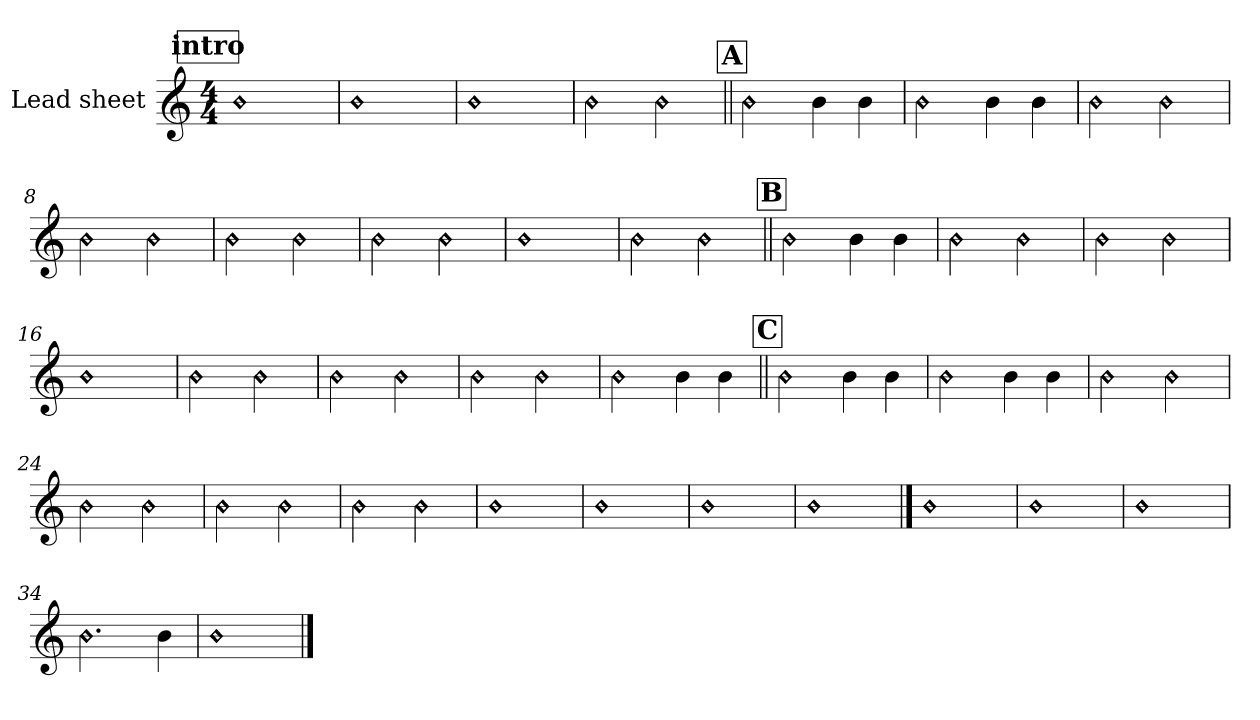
**kern
*part1
*staff1
*I"Lead sheet
*clefG2
*k[]
*a:
*M4/4
!!LO:REH:place=s1:a:t=intro
=1||
!LO:N:head=diamond
1b
=2
!LO:N:head=diamond
1b
=3
!LO:N:head=diamond
1b
=4
!LO:N:head=diamond
2b
!LO:N:head=diamond
2b
!!LO:LB:g=z
!!LO:REH:place=s1:a:t=A
=5||
!LO:N:head=diamond
2b
4b\
4b\
=6
!LO:N:head=diamond
2b
4b\
4b\
=7
!LO:N:head=diamond
2b
!LO:N:head=diamond
2b
=8
!LO:N:head=diamond
2b
!LO:N:head=diamond
2b
!!LO:LB:g=z
=9
!LO:N:head=diamond
2b
!LO:N:head=diamond
2b
=10
!LO:N:head=diamond
2b
!LO:N:head=diamond
2b
=11
!LO:N:head=diamond
1b
=12
!LO:N:head=diamond
2b
!LO:N:head=diamond
2b
!!LO:LB:g=z
!!LO:REH:place=s1:a:t=B
=13||
!LO:N:head=diamond
2b
4b\
4b\
=14
!LO:N:head=diamond
2b
!LO:N:head=diamond
2b
=15
!LO:N:head=diamond
2b
!LO:N:head=diamond
2b
=16
!LO:N:head=diamond
1b
!!LO:LB:g=z
=17
!LO:N:head=diamond
2b
!LO:N:head=diamond
2b
=18
!LO:N:head=diamond
2b
!LO:N:head=diamond
2b
=19
!LO:N:head=diamond
2b
!LO:N:head=diamond
2b
=20
!LO:N:head=diamond
2b
4b\
4b\
!!LO:LB:g=z
!!LO:REH:place=s1:a:t=C
=21||
!LO:N:head=diamond
2b
4b\
4b\
=22
!LO:N:head=diamond
2b
4b\
4b\
=23
!LO:N:head=diamond
2b
!LO:N:head=diamond
2b
=24
!LO:N:head=diamond
2b
!LO:N:head=diamond
2b
!!LO:LB:g=z
=25
!LO:N:head=diamond
2b
!LO:N:head=diamond
2b
=26
!LO:N:head=diamond
2b
!LO:N:head=diamond
2b
=27
!LO:N:head=diamond
1b
=28
!LO:N:head=diamond
1b
!!LO:LB:g=z
=29
!LO:N:head=diamond
1b
=30
!LO:N:head=diamond
1b
==31
!LO:N:head=diamond
1b
=32
!LO:N:head=diamond
1b
!!LO:LB:g=z
=33
!LO:N:head=diamond
1b
=34
!LO:N:head=diamond
2.b
4b\
=35
!LO:N:head=diamond
1b
==
*-
